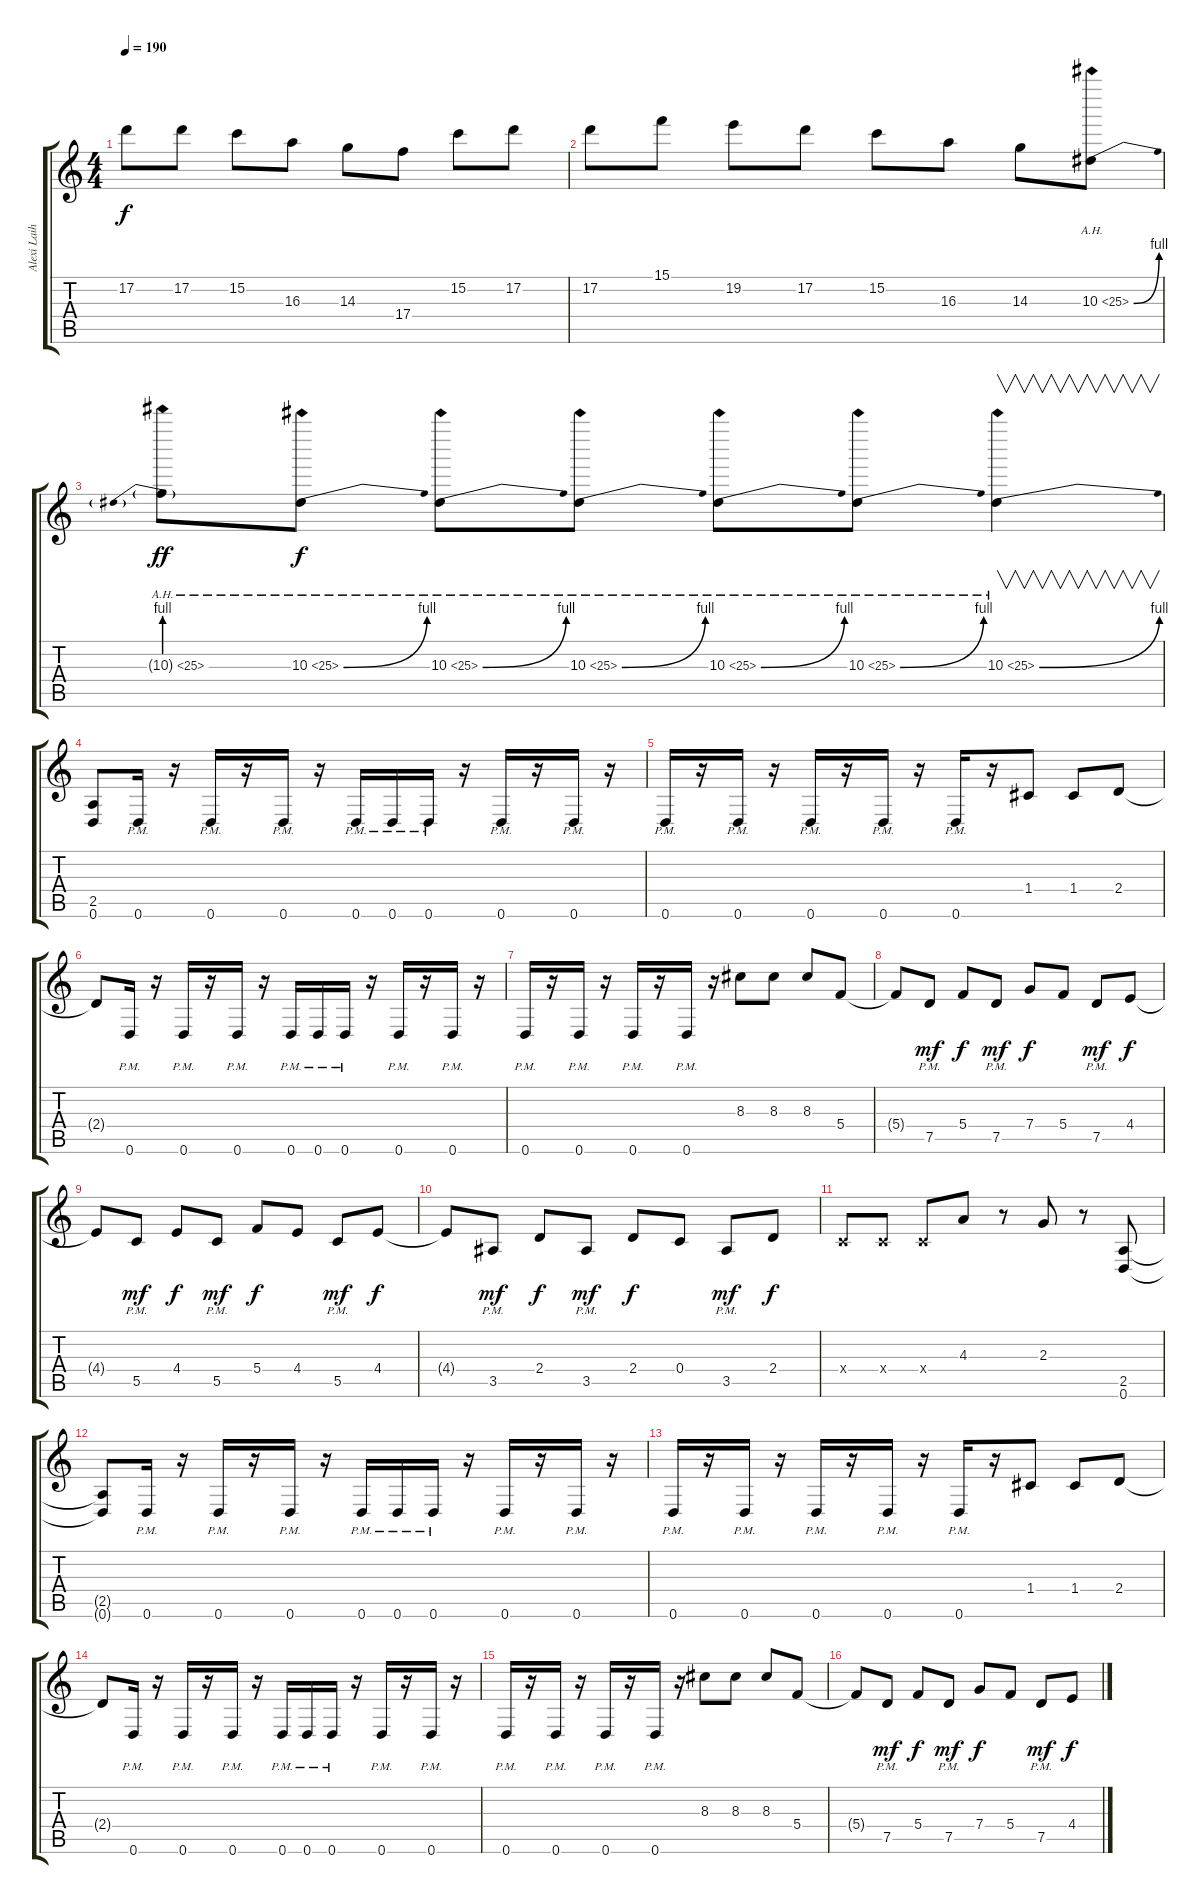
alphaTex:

\track ("Alexi Laiho" "Alexi Laih") {instrument distortionguitar}
\staff {score tabs}
\tuning (D4 A3 F3 C3 G2 D2) {hide}
\ts (4 4)
\tempo 190
\clef g2
\ks c
17.2{t}.8{dy f} 17.2.8 15.2.8 16.3.8 14.3.8 17.4.8 15.2.8 17.2.8 |
17.2.8 15.1.8 19.2.8 17.2.8 15.2.8 16.3.8 14.3.8 10.3{be (bend 0 0 60 4) ah 15}.8 |
10.3{be (prebend 0 4 60 4) ah 15 g}.8{dy ff} 10.3{be (bend 0 0 60 4) ah 15}.8{dy f} 10.3{be (bend 0 0 60 4) ah 15}.8 10.3{be (bend 0 0 60 4) ah 15}.8 10.3{be (bend 0 0 60 4) ah 15}.8 10.3{be (bend 0 0 60 4) ah 15}.8 10.3{be (bend 0 0 60 4) ah 15}.4{v} |
(2.5 0.6).8{volume 13 balance 16} 0.6{pm}.16 r.16 0.6{pm}.16 r.16 0.6{pm}.16 r.16 0.6{pm}.16 0.6{pm}.16 0.6{pm}.16 r.16 0.6{pm}.16 r.16 0.6{pm}.16 r.16 |
0.6{pm}.16 r.16 0.6{pm}.16 r.16 0.6{pm}.16 r.16 0.6{pm}.16 r.16 0.6{pm}.16 r.16 1.4.8 1.4.8 2.4.8 |
2.4{t}.8 0.6{pm}.16 r.16 0.6{pm}.16 r.16 0.6{pm}.16 r.16 0.6{pm}.16 0.6{pm}.16 0.6{pm}.16 r.16 0.6{pm}.16 r.16 0.6{pm}.16 r.16 |
0.6{pm}.16 r.16 0.6{pm}.16 r.16 0.6{pm}.16 r.16 0.6{pm}.16 r.16 8.3.8 8.3.8 8.3.8 5.4.8 |
5.4{t}.8 7.5{pm}.8{dy mf} 5.4.8{dy f} 7.5{pm}.8{dy mf} 7.4.8{dy f} 5.4.8 7.5{pm}.8{dy mf} 4.4.8{dy f} |
4.4{t}.8 5.5{pm}.8{dy mf} 4.4.8{dy f} 5.5{pm}.8{dy mf} 5.4.8{dy f} 4.4.8 5.5{pm}.8{dy mf} 4.4.8{dy f} |
4.4{t}.8 3.5{pm}.8{dy mf} 2.4.8{dy f} 3.5{pm}.8{dy mf} 2.4.8{dy f} 0.4.8 3.5{pm}.8{dy mf} 2.4.8{dy f} |
0.4{x}.8 0.4{x}.8 0.4{x}.8 4.3.8 r.8 2.3.8 r.8 (2.5 0.6).8 |
(2.5{t} 0.6{t}).8 0.6{pm}.16 r.16 0.6{pm}.16 r.16 0.6{pm}.16 r.16 0.6{pm}.16 0.6{pm}.16 0.6{pm}.16 r.16 0.6{pm}.16 r.16 0.6{pm}.16 r.16 |
0.6{pm}.16 r.16 0.6{pm}.16 r.16 0.6{pm}.16 r.16 0.6{pm}.16 r.16 0.6{pm}.16 r.16 1.4.8 1.4.8 2.4.8 |
2.4{t}.8 0.6{pm}.16 r.16 0.6{pm}.16 r.16 0.6{pm}.16 r.16 0.6{pm}.16 0.6{pm}.16 0.6{pm}.16 r.16 0.6{pm}.16 r.16 0.6{pm}.16 r.16 |
0.6{pm}.16 r.16 0.6{pm}.16 r.16 0.6{pm}.16 r.16 0.6{pm}.16 r.16 8.3.8 8.3.8 8.3.8 5.4.8 |
5.4{t}.8 7.5{pm}.8{dy mf} 5.4.8{dy f} 7.5{pm}.8{dy mf} 7.4.8{dy f} 5.4.8 7.5{pm}.8{dy mf} 4.4.8{dy f}
